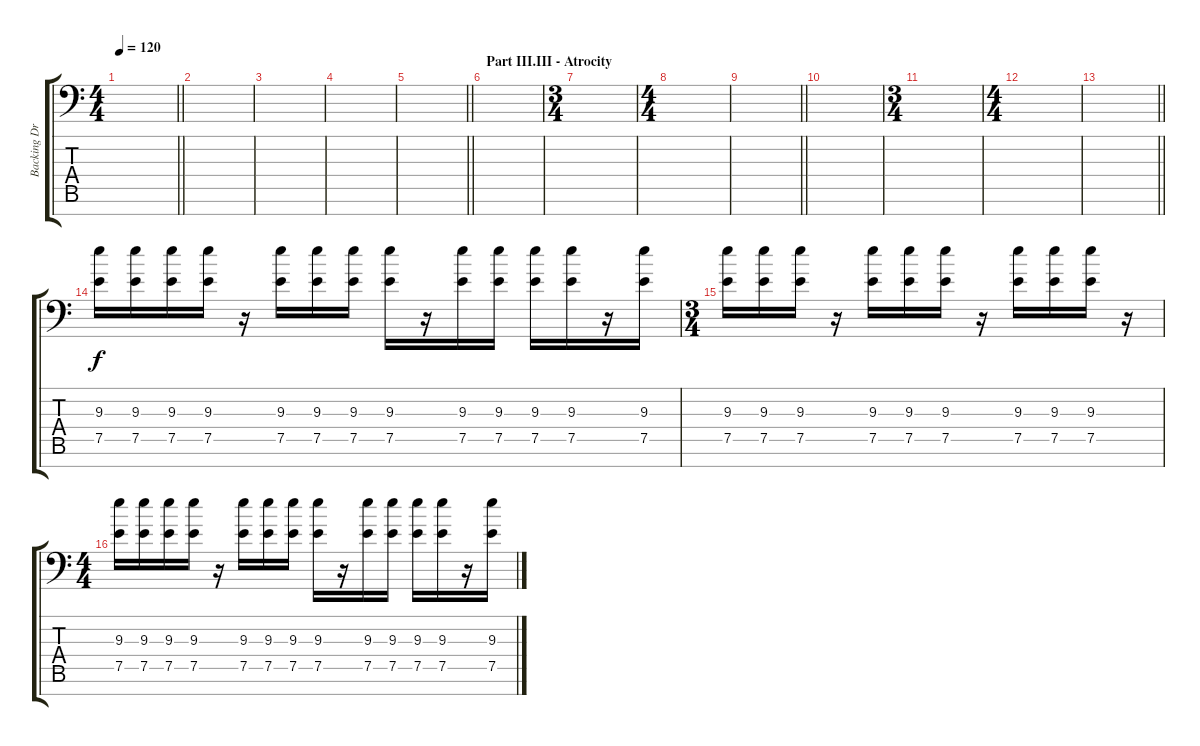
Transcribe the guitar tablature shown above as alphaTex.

\track ("Backing Dropped A" "Backing Dr") {instrument distortionguitar}
\staff {score tabs}
\tuning (E4 B3 G3 D3 A2 E2 A1) {hide}
\ts (4 4)
\tempo 120
\clef f4
\barLineRight lightlight
\ks c
|
|
|
|
\barLineRight lightlight
|
\section ("" "Part III.III - Atrocity")
|
\ts (3 4)
|
\ts (4 4)
|
\barLineRight lightlight
|
|
\ts (3 4)
|
\ts (4 4)
|
\barLineRight lightlight
|
(9.3 7.5).16{instrument distortionguitar} (9.3 7.5).16 (9.3 7.5).16 (9.3 7.5).16 r.16 (9.3 7.5).16 (9.3 7.5).16 (9.3 7.5).16 (9.3 7.5).16 r.16 (9.3 7.5).16 (9.3 7.5).16 (9.3 7.5).16 (9.3 7.5).16 r.16 (9.3 7.5).16 |
\ts (3 4)
(9.3 7.5).16 (9.3 7.5).16 (9.3 7.5).16 r.16 (9.3 7.5).16 (9.3 7.5).16 (9.3 7.5).16 r.16 (9.3 7.5).16 (9.3 7.5).16 (9.3 7.5).16 r.16 |
\ts (4 4)
(9.3 7.5).16 (9.3 7.5).16 (9.3 7.5).16 (9.3 7.5).16 r.16 (9.3 7.5).16 (9.3 7.5).16 (9.3 7.5).16 (9.3 7.5).16 r.16 (9.3 7.5).16 (9.3 7.5).16 (9.3 7.5).16 (9.3 7.5).16 r.16 (9.3 7.5).16
